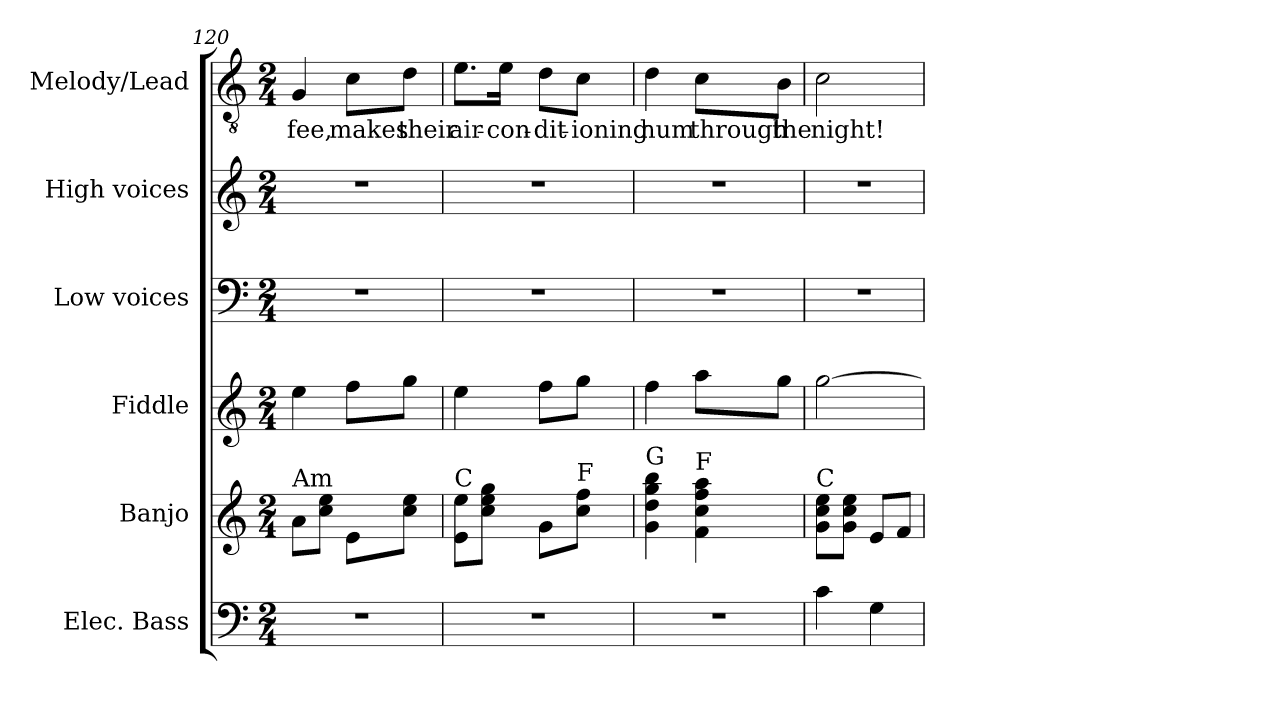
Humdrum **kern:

**kern	**kern	**kern	**kern	**kern	**kern	**text
*part6	*part5	*part4	*part3	*part2	*part1	*part1
*staff6	*staff5	*staff4	*staff3	*staff2	*staff1	*staff1
*I"Elec. Bass	*I"Banjo	*I"Fiddle	*I"Low voices	*I"High voices	*I"Melody/Lead	*
*I'E. Bass	*I'Ban.	*	*	*	*	*
*clefF4	*clefG2	*clefG2	*clefF4	*clefG2	*clefGv2	*
*ITrd7c12	*ITrd7c12	*	*	*	*ITrd7c12	*
*k[]	*k[]	*k[]	*k[]	*k[]	*k[]	*
*C:	*C:	*C:	*C:	*C:	*C:	*
*M2/4	*M2/4	*M2/4	*M2/4	*M2/4	*M2/4	*
=120	=120	=120	=120	=120	=120	=120
!LO:N:vis=1	!	!	!LO:N:vis=1	!LO:N:vis=1	!	!
!	!LO:TX:a:t=Am	!	!	!	!	!
!	!	!	!	!	!	!LO:LY:b:color=#000000
2r	8Ai\L	4eei\	2r	2r	4GGi/	fee,
.	8ci\ 8eiJ	.	.	.	.	.
!	!	!	!	!	!	!LO:LY:b:color=#000000
.	8Ei\L	8ffi\L	.	.	8Ci\L	makes
!	!	!	!	!	!	!LO:LY:b:color=#000000
.	8ci\ 8eiJ	8ggi\J	.	.	8Di\J	their
=121	=121	=121	=121	=121	=121	=121
!LO:N:vis=1	!	!	!LO:N:vis=1	!LO:N:vis=1	!	!
!	!LO:TX:a:t=C	!	!	!	!	!
!	!	!	!	!	!	!LO:LY:b:color=#000000
2r	8Ei\ 8eiL	4eei\	2r	2r	8.Ei\L	air-
.	8ci\ 8ei 8giJ	.	.	.	.	.
!	!	!	!	!	!	!LO:LY:b:color=#000000
.	.	.	.	.	16Ei\Jk	-con-
!	!	!	!	!	!	!LO:LY:b:color=#000000
.	8Gi\L	8ffi\L	.	.	8Di\L	-dit-
!	!LO:TX:a:t=F	!	!	!	!	!
!	!	!	!	!	!	!LO:LY:b:color=#000000
.	8ci\ 8fiJ	8ggi\J	.	.	8Ci\J	-ioning
=122	=122	=122	=122	=122	=122	=122
!LO:N:vis=1	!	!	!LO:N:vis=1	!LO:N:vis=1	!	!
!	!LO:TX:a:t=G	!	!	!	!	!
!	!	!	!	!	!	!LO:LY:b:color=#000000
2r	4Gi\ 4di 4gi 4bi	4ffi\	2r	2r	4Di\	hum
!	!LO:TX:a:t=F	!	!	!	!	!
!	!	!	!	!	!	!LO:LY:b:color=#000000
.	4Fi\ 4ci 4fi 4ai	8aai\L	.	.	8Ci\L	through
!	!	!	!	!	!	!LO:LY:b:color=#000000
.	.	8ggi\J	.	.	8BBi\J	the
=123	=123	=123	=123	=123	=123	=123
!	!	!	!LO:N:vis=1	!LO:N:vis=1	!	!
!	!LO:TX:a:t=C	!	!	!	!	!
!	!	!	!	!	!	!LO:LY:b:color=#000000
4Ci\	8Gi\ 8ci 8eiL	[>2ggi\	2r	2r	2Ci\	night!
.	8Gi\ 8ci 8eiJ	.	.	.	.	.
4GGi\	8Ei/L	.	.	.	.	.
.	8Fi/J	.	.	.	.	.
=	=	=	=	=	=	=
*-	*-	*-	*-	*-	*-	*-
